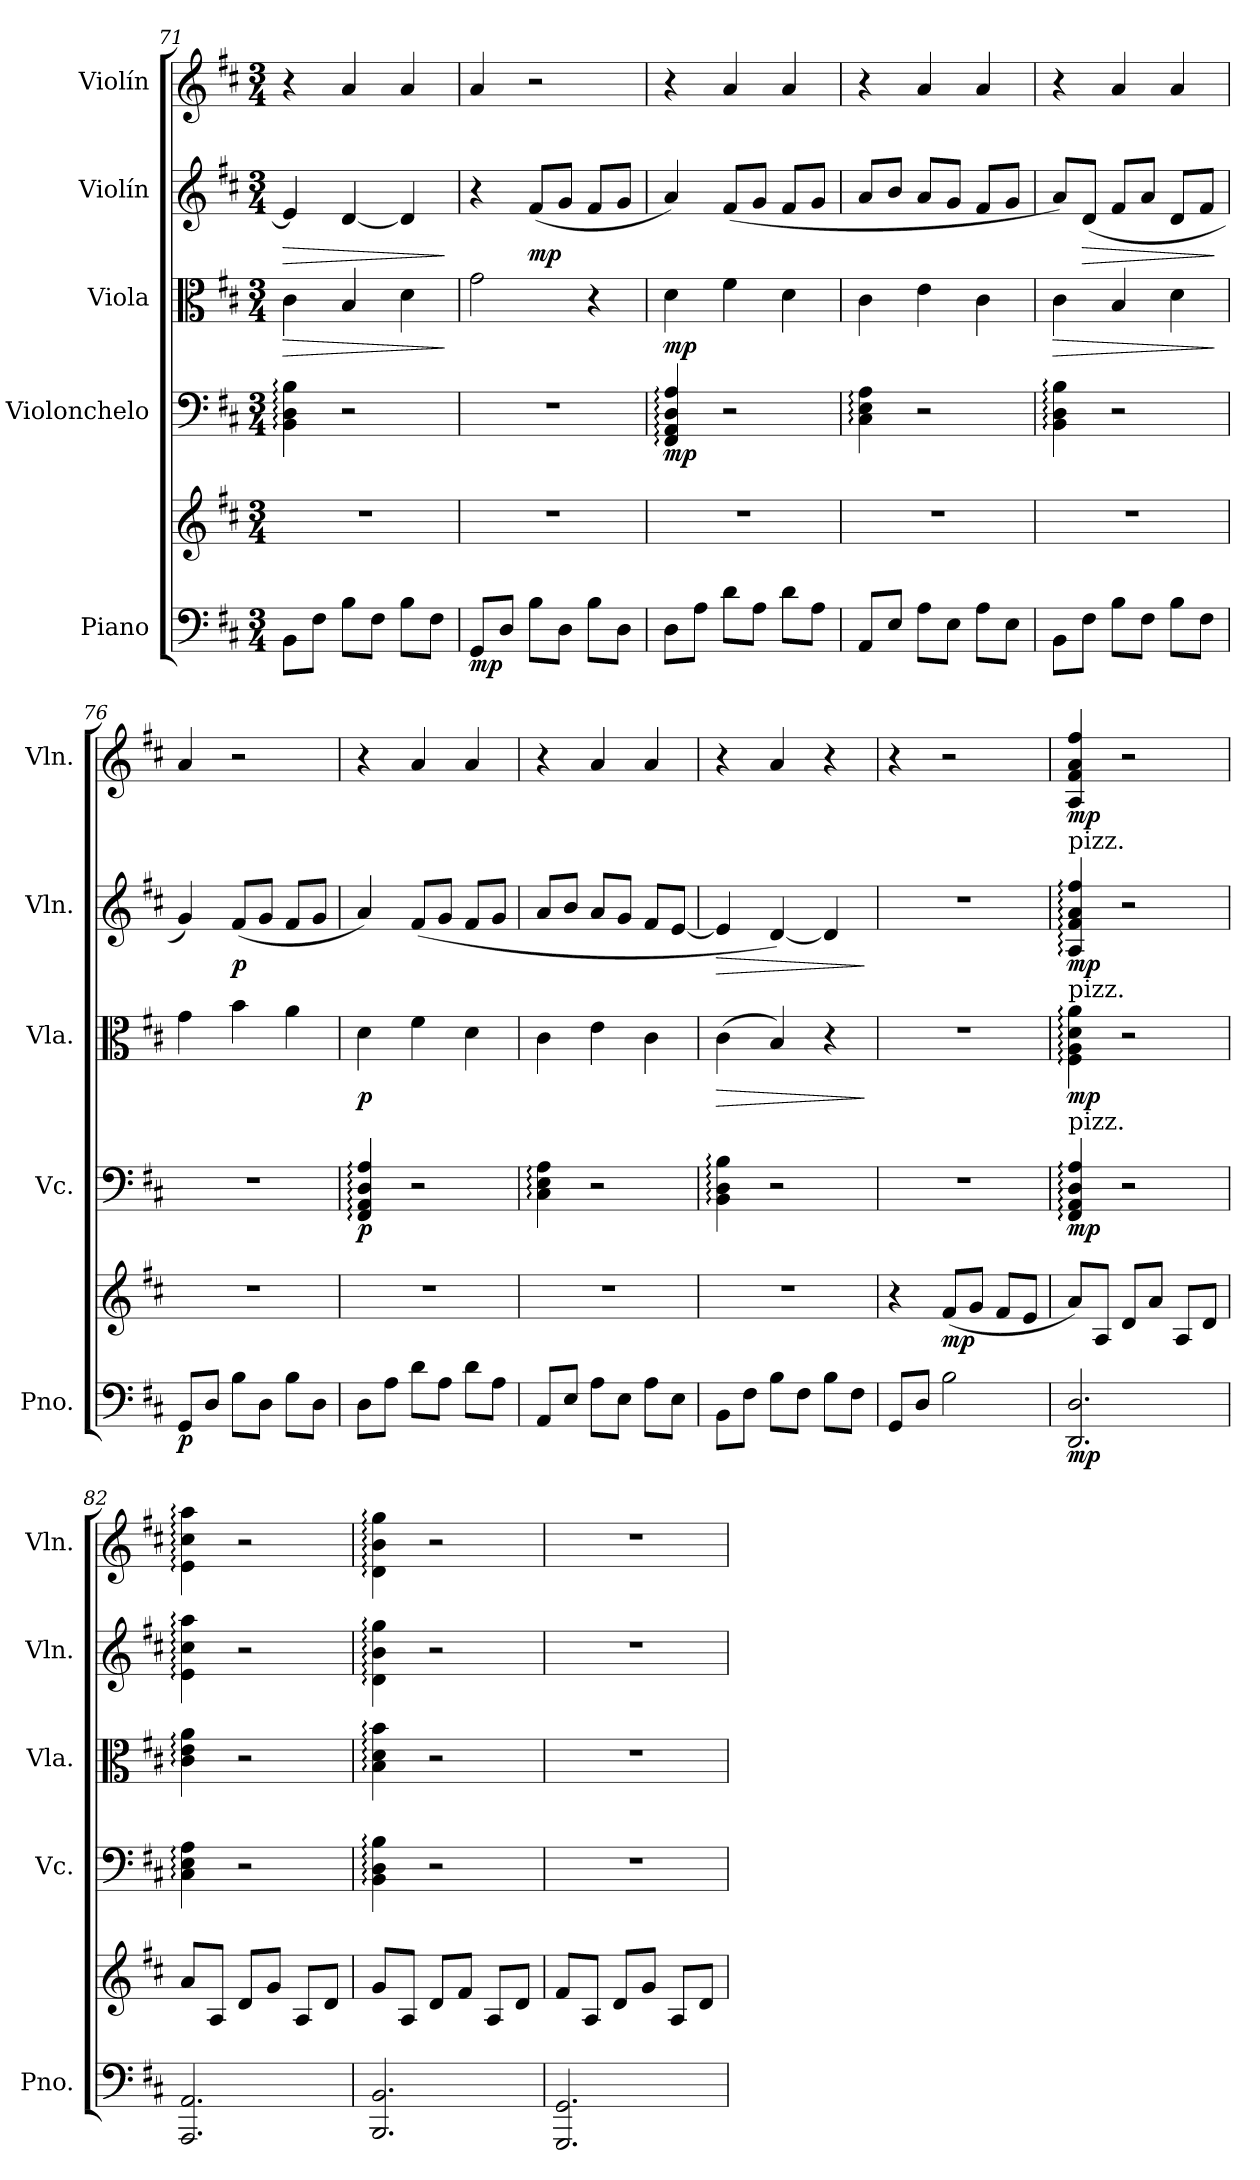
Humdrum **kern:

**kern	**kern	**dynam	**kern	**dynam	**kern	**dynam	**kern	**dynam	**kern	**dynam
*part5	*part5	*part5	*part4	*part4	*part3	*part3	*part2	*part2	*part1	*part1
*staff6	*staff5	*staff5/6	*staff4	*staff4	*staff3	*staff3	*staff2	*staff2	*staff1	*staff1
*I"Piano	*	*	*I"Violonchelo	*	*I"Viola	*	*I"Violín	*	*I"Violín	*
*I'Pno.	*	*	*I'Vc.	*	*I'Vla.	*	*I'Vln.	*	*I'Vln.	*
*clefF4	*clefG2	*	*clefF4	*	*clefC3	*	*clefG2	*	*clefG2	*
*k[f#c#]	*k[f#c#]	*	*k[f#c#]	*	*k[f#c#]	*	*k[f#c#]	*	*k[f#c#]	*
*M3/4	*M3/4	*	*M3/4	*	*M3/4	*	*M3/4	*	*M3/4	*
=71	=71	=71	=71	=71	=71	=71	=71	=71	=71	=71
!	!	!	!	!	!	!LO:HP:b	!	!LO:HP:b	!	!
8BB\L	2.r	.	4BB\: 4D\: 4B\:	.	4c#\	>	4e/]	>	4r	.
8F#\J	.	.	.	.	.	.	.	.	.	.
8B\L	.	.	2r	.	4B/	.	[4d/	.	4a/	.
8F#\J	.	.	.	.	.	.	.	.	.	.
8B\L	.	.	.	.	4d\	.	4d/]	.	4a/	.
8F#\J	.	.	.	.	.	.	.	.	.	.
.	.	.	.	.	.	]	.	]	.	.
=72	=72	=72	=72	=72	=72	=72	=72	=72	=72	=72
!	!	!LO:DY:b=2	!	!	!	!	!	!	!	!
8GG/L	2.r	mp	2.r	.	2g\	.	4r	.	4a/	.
8D/J	.	.	.	.	.	.	.	.	.	.
!	!	!	!	!	!	!	!	!LO:DY:b	!	!
8B\L	.	.	.	.	.	.	(8f#/L	mp	2r	.
8D\J	.	.	.	.	.	.	8g/J	.	.	.
8B\L	.	.	.	.	4r	.	8f#/L	.	.	.
8D\J	.	.	.	.	.	.	8g/J	.	.	.
=73	=73	=73	=73	=73	=73	=73	=73	=73	=73	=73
!	!	!	!	!LO:DY:b	!	!LO:DY:b	!	!	!	!
8D\L	2.r	.	4FF#/: 4AA/: 4D/: 4A/:	mp	4d\	mp	4a/)	.	4r	.
8A\J	.	.	.	.	.	.	.	.	.	.
8d\L	.	.	2r	.	4f#\	.	(8f#/L	.	4a/	.
8A\J	.	.	.	.	.	.	8g/J	.	.	.
8d\L	.	.	.	.	4d\	.	8f#/L	.	4a/	.
8A\J	.	.	.	.	.	.	8g/J	.	.	.
!!LO:LB:g=z
=74	=74	=74	=74	=74	=74	=74	=74	=74	=74	=74
8AA/L	2.r	.	4C#\: 4E\: 4A\:	.	4c#\	.	8a/L	.	4r	.
8E/J	.	.	.	.	.	.	8b/J	.	.	.
8A\L	.	.	2r	.	4e\	.	8a/L	.	4a/	.
8E\J	.	.	.	.	.	.	8g/J	.	.	.
8A\L	.	.	.	.	4c#\	.	8f#/L	.	4a/	.
8E\J	.	.	.	.	.	.	8g/J	.	.	.
=75	=75	=75	=75	=75	=75	=75	=75	=75	=75	=75
!	!	!	!	!	!	!LO:HP:b	!	!	!	!
8BB\L	2.r	.	4BB\: 4D\: 4B\:	.	4c#\	>	8a/L)	.	4r	.
!	!	!	!	!	!	!	!	!LO:HP:b	!	!
8F#\J	.	.	.	.	.	.	(8d/J	>	.	.
8B\L	.	.	2r	.	4B/	.	8f#/L	.	4a/	.
8F#\J	.	.	.	.	.	.	8a/J	.	.	.
8B\L	.	.	.	.	4d\	.	8d/L	.	4a/	.
8F#\J	.	.	.	.	.	.	8f#/J	.	.	.
.	.	.	.	.	.	]	.	]	.	.
=76	=76	=76	=76	=76	=76	=76	=76	=76	=76	=76
!	!	!LO:DY:b=2	!	!	!	!	!	!	!	!
8GG/L	2.r	p	2.r	.	4g\	.	4g/)	.	4a/	.
8D/J	.	.	.	.	.	.	.	.	.	.
!	!	!	!	!	!	!	!	!LO:DY:b	!	!
8B\L	.	.	.	.	4b\	.	(8f#/L	p	2r	.
8D\J	.	.	.	.	.	.	8g/J	.	.	.
8B\L	.	.	.	.	4a\	.	8f#/L	.	.	.
8D\J	.	.	.	.	.	.	8g/J	.	.	.
=77	=77	=77	=77	=77	=77	=77	=77	=77	=77	=77
!	!	!	!	!LO:DY:b	!	!LO:DY:b	!	!	!	!
8D\L	2.r	.	4FF#/: 4AA/: 4D/: 4A/:	p	4d\	p	4a/)	.	4r	.
8A\J	.	.	.	.	.	.	.	.	.	.
8d\L	.	.	2r	.	4f#\	.	(8f#/L	.	4a/	.
8A\J	.	.	.	.	.	.	8g/J	.	.	.
8d\L	.	.	.	.	4d\	.	8f#/L	.	4a/	.
8A\J	.	.	.	.	.	.	8g/J	.	.	.
=78	=78	=78	=78	=78	=78	=78	=78	=78	=78	=78
8AA/L	2.r	.	4C#\: 4E\: 4A\:	.	4c#\	.	8a/L	.	4r	.
8E/J	.	.	.	.	.	.	8b/J	.	.	.
8A\L	.	.	2r	.	4e\	.	8a/L	.	4a/	.
8E\J	.	.	.	.	.	.	8g/J	.	.	.
8A\L	.	.	.	.	4c#\	.	8f#/L	.	4a/	.
8E\J	.	.	.	.	.	.	[8e/J	.	.	.
!!LO:PB:g=z
=79	=79	=79	=79	=79	=79	=79	=79	=79	=79	=79
!	!	!	!	!	!	!LO:HP:b	!	!LO:HP:b	!	!
8BB\L	2.r	.	4BB\: 4D\: 4B\:	.	(4c#\	>	4e/]	>	4r	.
8F#\J	.	.	.	.	.	.	.	.	.	.
8B\L	.	.	2r	.	4B/)	.	[4d/)	.	4a/	.
8F#\J	.	.	.	.	.	.	.	.	.	.
8B\L	.	.	.	.	4r	.	4d/]	.	4r	.
8F#\J	.	.	.	.	.	.	.	.	.	.
.	.	.	.	.	.	]	.	]	.	.
=80	=80	=80	=80	=80	=80	=80	=80	=80	=80	=80
8GG/L	4r	.	2.r	.	2.r	.	2.r	.	4r	.
8D/J	.	.	.	.	.	.	.	.	.	.
!	!	!LO:DY:b	!	!	!	!	!	!	!	!
2B\	(8f#/L	mp	.	.	.	.	.	.	2r	.
.	8g/J	.	.	.	.	.	.	.	.	.
.	8f#/L	.	.	.	.	.	.	.	.	.
.	8e/J	.	.	.	.	.	.	.	.	.
=81	=81	=81	=81	=81	=81	=81	=81	=81	=81	=81
!	!	!	!	!	!	!	!	!	!LO:TX:b:t=pizz.	!
!	!	!	!	!	!	!	!LO:TX:b:t=pizz.	!	!	!
!	!	!	!	!	!LO:TX:b:t=pizz.	!	!	!	!	!
!	!	!LO:DY:b=2	!	!LO:DY:b	!	!LO:DY:b	!	!LO:DY:b	!	!LO:DY:b
2.DD/ 2.D/	8a/L)	mp	4FF#/: 4AA/: 4D/: 4A/:	mp	4F#\: 4A\: 4d\: 4a\:	mp	4A/: 4f#/: 4a/: 4ff#/:	mp	4A/ 4f#/ 4a/ 4ff#/	mp
.	8A/J	.	.	.	.	.	.	.	.	.
.	8d/L	.	2r	.	2r	.	2r	.	2r	.
.	8a/J	.	.	.	.	.	.	.	.	.
.	8A/L	.	.	.	.	.	.	.	.	.
.	8d/J	.	.	.	.	.	.	.	.	.
=82	=82	=82	=82	=82	=82	=82	=82	=82	=82	=82
2.AAA/ 2.AA/	8a/L	.	4C#\: 4E\: 4A\:	.	4c#\: 4e\: 4a\:	.	4e\: 4cc#\: 4aa\:	.	4e\: 4cc#\: 4aa\:	.
.	8A/J	.	.	.	.	.	.	.	.	.
.	8d/L	.	2r	.	2r	.	2r	.	2r	.
.	8g/J	.	.	.	.	.	.	.	.	.
.	8A/L	.	.	.	.	.	.	.	.	.
.	8d/J	.	.	.	.	.	.	.	.	.
=83	=83	=83	=83	=83	=83	=83	=83	=83	=83	=83
2.BBB/ 2.BB/	8g/L	.	4BB\: 4D\: 4B\:	.	4B\: 4d\: 4b\:	.	4d\: 4b\: 4gg\:	.	4d\: 4b\: 4gg\:	.
.	8A/J	.	.	.	.	.	.	.	.	.
.	8d/L	.	2r	.	2r	.	2r	.	2r	.
.	8f#/J	.	.	.	.	.	.	.	.	.
.	8A/L	.	.	.	.	.	.	.	.	.
.	8d/J	.	.	.	.	.	.	.	.	.
=84	=84	=84	=84	=84	=84	=84	=84	=84	=84	=84
2.GGG/ 2.GG/	8f#/L	.	2.r	.	2.r	.	2.r	.	2.r	.
.	8A/J	.	.	.	.	.	.	.	.	.
.	8d/L	.	.	.	.	.	.	.	.	.
.	8g/J	.	.	.	.	.	.	.	.	.
.	8A/L	.	.	.	.	.	.	.	.	.
.	8d/J	.	.	.	.	.	.	.	.	.
=	=	=	=	=	=	=	=	=	=	=
*-	*-	*-	*-	*-	*-	*-	*-	*-	*-	*-
